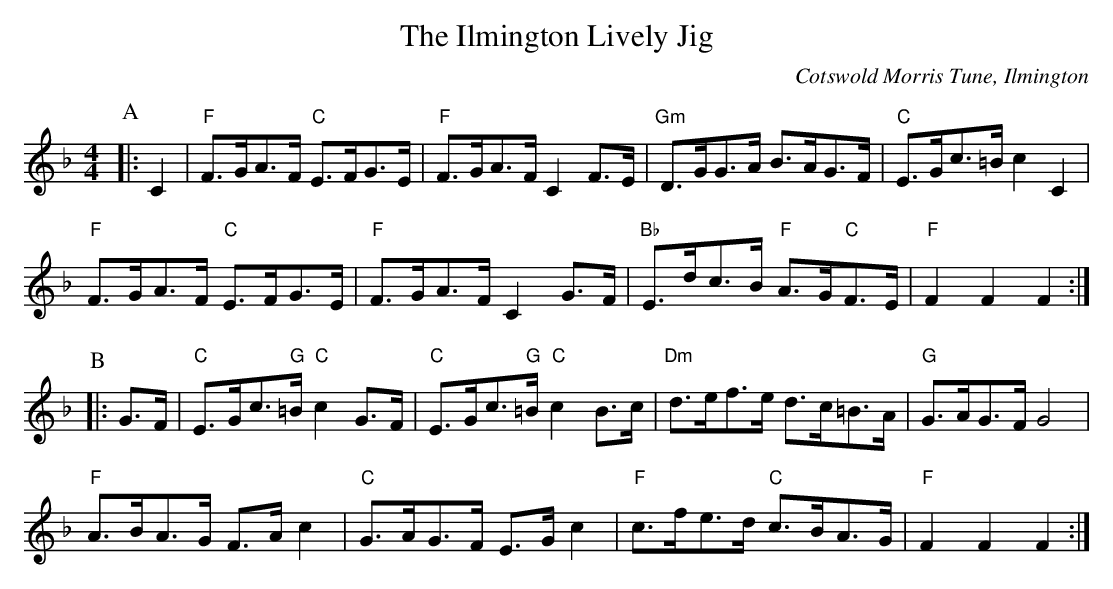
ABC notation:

X:1
T:Ilmington Lively Jig, The
M:4/4
O:Cotswold Morris Tune, Ilmington
K:F
P:A
|:C2|\
"F"F>GA>F "C"E>FG>E | "F"F>GA>F C2 F>E | "Gm"D>GG>A B>AG>F | "C"E>Gc>=B c2 C2|
"F"F>GA>F "C"E>FG>E | "F"F>GA>F C2 G>F | "Bb"E>dc>B "F"A>G"C"F>E | "F"F2 F2 F2 :|
P:B
|:G>F|\
"C"E>Gc>"G"=B "C"c2 G>F|"C"E>Gc>"G"=B "C"c2 B>c|"Dm"d>ef>e d>c=B>A|"G"G>AG>F G4 |
"F"A>BA>G F>A c2|"C" G>AG>F E>G c2|"F"c>fe>d "C"c>BA>G |"F" F2 F2 F2 :|
